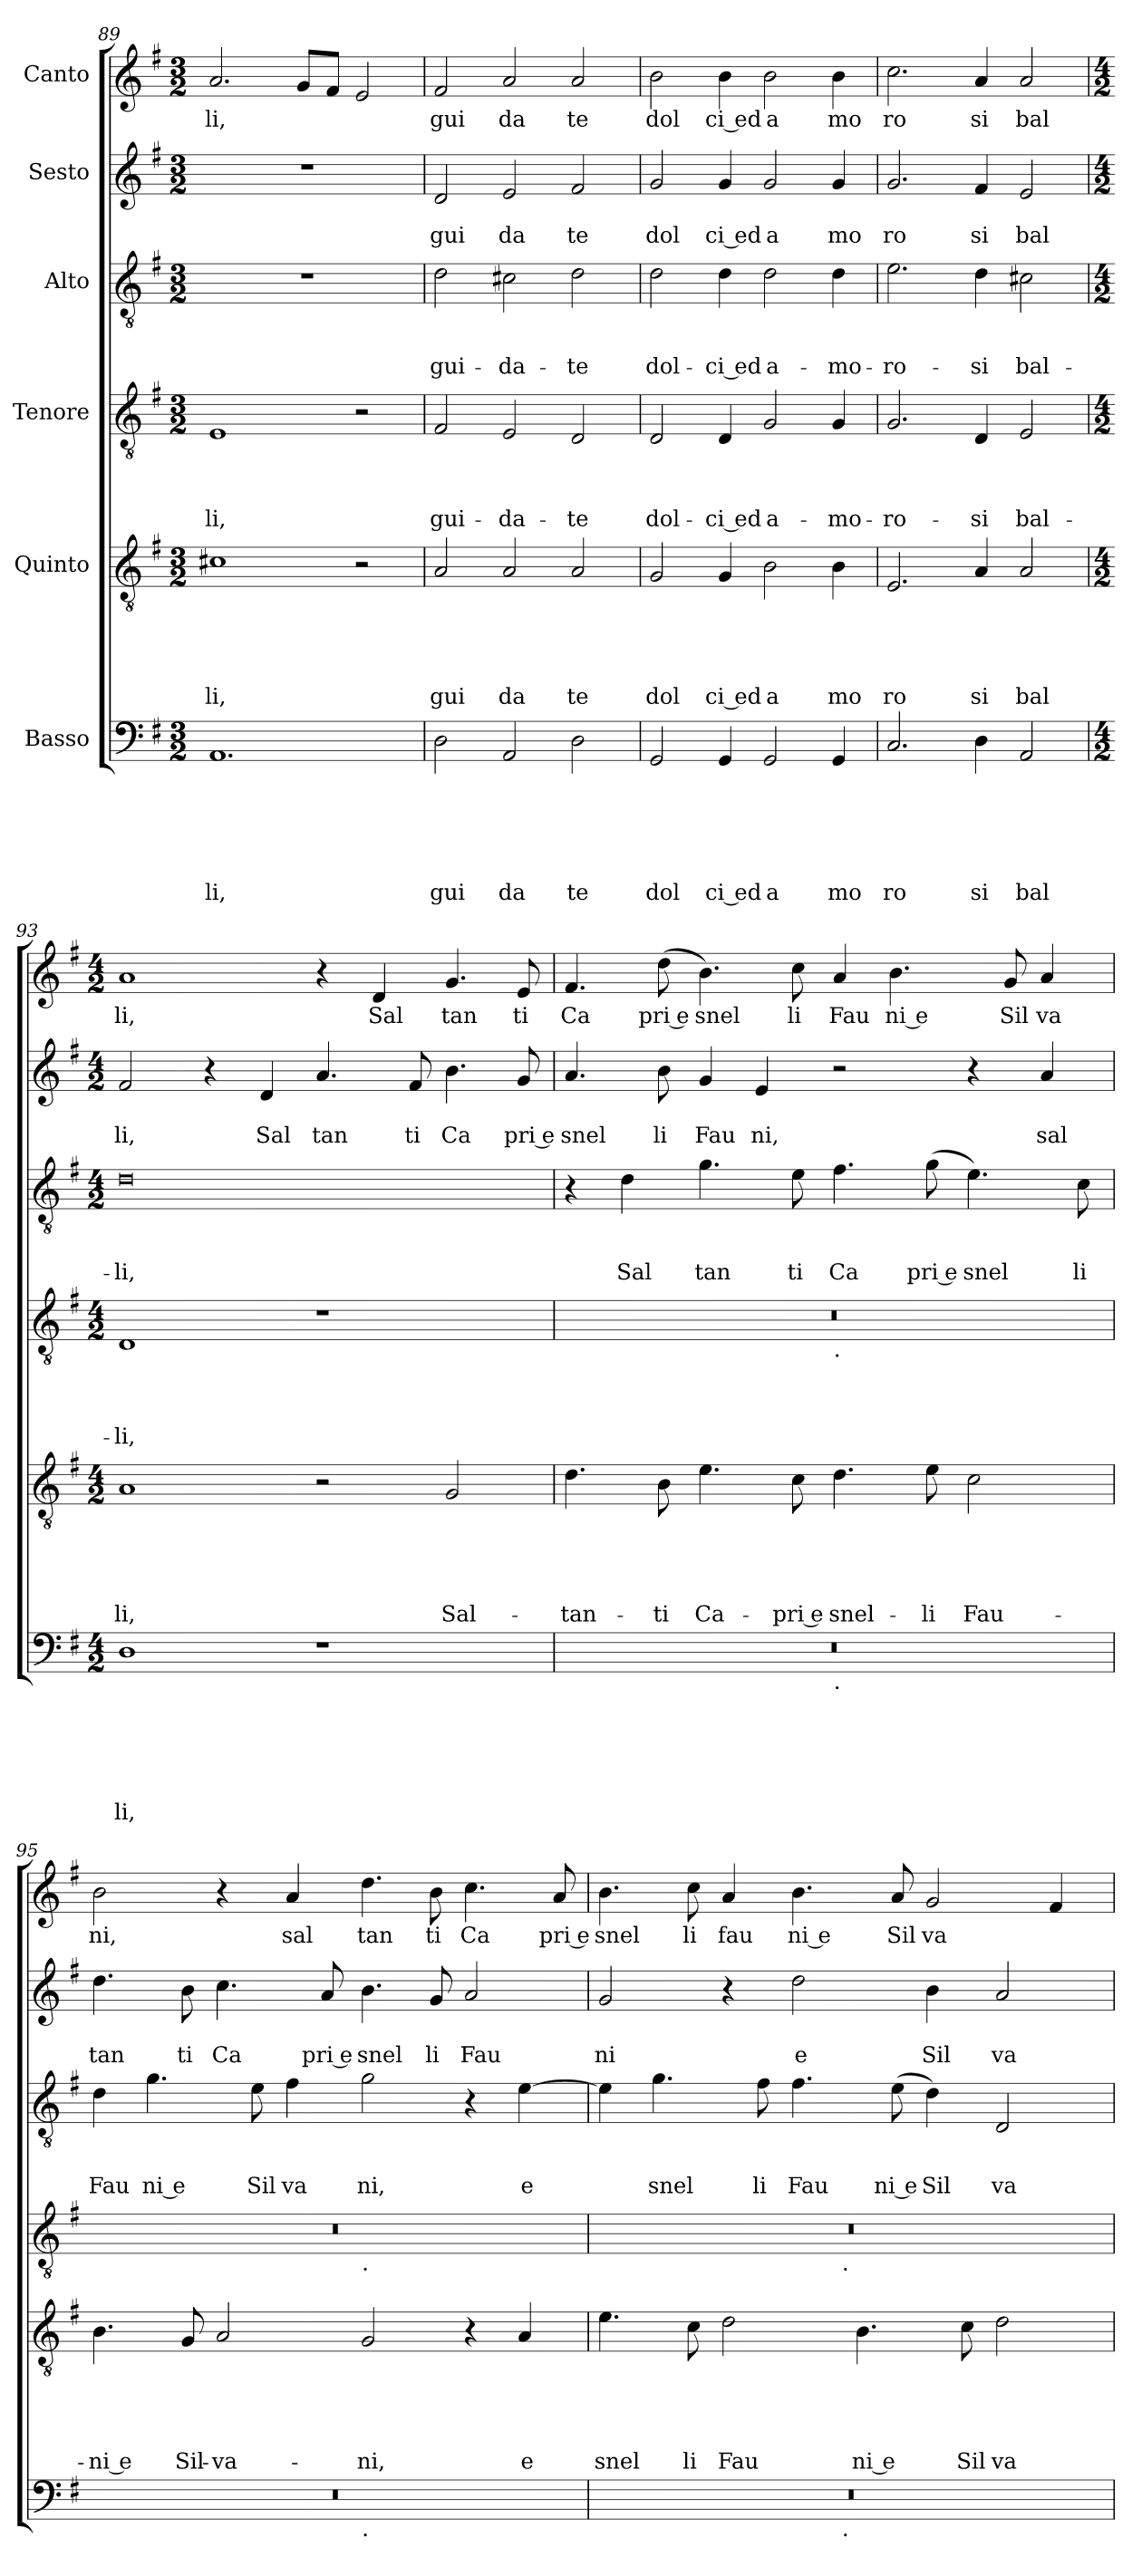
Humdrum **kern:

**kern	**text	**text	**text	**text	**text	**text	**kern	**text	**text	**text	**text	**text	**kern	**text	**text	**text	**text	**kern	**text	**text	**text	**kern	**text	**text	**kern	**text
*part6	*part6	*part6	*part6	*part6	*part6	*part6	*part5	*part5	*part5	*part5	*part5	*part5	*part4	*part4	*part4	*part4	*part4	*part3	*part3	*part3	*part3	*part2	*part2	*part2	*part1	*part1
*staff6	*staff6	*staff6	*staff6	*staff6	*staff6	*staff6	*staff5	*staff5	*staff5	*staff5	*staff5	*staff5	*staff4	*staff4	*staff4	*staff4	*staff4	*staff3	*staff3	*staff3	*staff3	*staff2	*staff2	*staff2	*staff1	*staff1
*I"Basso	*	*	*	*	*	*	*I"Quinto	*	*	*	*	*	*I"Tenore	*	*	*	*	*I"Alto	*	*	*	*I"Sesto	*	*	*I"Canto	*
*clefF4	*	*	*	*	*	*	*clefGv2	*	*	*	*	*	*clefGv2	*	*	*	*	*clefGv2	*	*	*	*clefG2	*	*	*clefG2	*
*k[f#]	*	*	*	*	*	*	*k[f#]	*	*	*	*	*	*k[f#]	*	*	*	*	*k[f#]	*	*	*	*k[f#]	*	*	*k[f#]	*
*G:	*	*	*	*	*	*	*G:	*	*	*	*	*	*G:	*	*	*	*	*G:	*	*	*	*G:	*	*	*G:	*
*M3/2	*	*	*	*	*	*	*M3/2	*	*	*	*	*	*M3/2	*	*	*	*	*M3/2	*	*	*	*M3/2	*	*	*M3/2	*
=89	=89	=89	=89	=89	=89	=89	=89	=89	=89	=89	=89	=89	=89	=89	=89	=89	=89	=89	=89	=89	=89	=89	=89	=89	=89	=89
!	!	!	!	!	!	!LO:LY:b	!	!	!	!	!	!LO:LY:b	!	!	!	!	!LO:LY:b	!LO:N:vis=1	!	!	!	!LO:N:vis=1	!	!	!	!LO:LY:b
1.AA	.	.	.	.	.	li,	1c#X	.	.	.	.	li,	1E	.	.	.	-li,	1.r	.	.	.	1.r	.	.	2.a/	li,
.	.	.	.	.	.	.	.	.	.	.	.	.	.	.	.	.	.	.	.	.	.	.	.	.	8g/L	.
.	.	.	.	.	.	.	.	.	.	.	.	.	.	.	.	.	.	.	.	.	.	.	.	.	8f#/J	.
.	.	.	.	.	.	.	2r	.	.	.	.	.	2r	.	.	.	.	.	.	.	.	.	.	.	2e/	.
=90	=90	=90	=90	=90	=90	=90	=90	=90	=90	=90	=90	=90	=90	=90	=90	=90	=90	=90	=90	=90	=90	=90	=90	=90	=90	=90
!	!	!	!	!	!	!LO:LY:b	!	!	!	!	!	!LO:LY:b	!	!	!	!	!LO:LY:b	!	!	!	!LO:LY:b	!	!	!LO:LY:b	!	!LO:LY:b
2D\	.	.	.	.	.	gui	2A/	.	.	.	.	gui	2F#/	.	.	.	gui-	2d\	.	.	gui-	2d/	.	gui	2f#/	gui
!	!	!	!	!	!	!LO:LY:b	!	!	!	!	!	!LO:LY:b	!	!	!	!	!LO:LY:b	!	!	!	!LO:LY:b	!	!	!LO:LY:b	!	!LO:LY:b
2AA/	.	.	.	.	.	da	2A/	.	.	.	.	da	2E/	.	.	.	-da-	2c#X\	.	.	-da-	2e/	.	da	2a/	da
!	!	!	!	!	!	!LO:LY:b	!	!	!	!	!	!LO:LY:b	!	!	!	!	!LO:LY:b	!	!	!	!LO:LY:b	!	!	!LO:LY:b	!	!LO:LY:b
2D\	.	.	.	.	.	te	2A/	.	.	.	.	te	2D/	.	.	.	-te	2d\	.	.	-te	2f#/	.	te	2a/	te
=91	=91	=91	=91	=91	=91	=91	=91	=91	=91	=91	=91	=91	=91	=91	=91	=91	=91	=91	=91	=91	=91	=91	=91	=91	=91	=91
!	!	!	!	!	!	!LO:LY:b	!	!	!	!	!	!LO:LY:b	!	!	!	!	!LO:LY:b	!	!	!	!LO:LY:b	!	!	!LO:LY:b	!	!LO:LY:b
2GG/	.	.	.	.	.	dol	2G/	.	.	.	.	dol	2D/	.	.	.	dol-	2d\	.	.	dol-	2g/	.	dol	2b\	dol
!	!	!	!	!	!	!LO:LY:b:rj	!	!	!	!	!	!LO:LY:b:rj	!	!	!	!	!LO:LY:b:rj	!	!	!	!LO:LY:b:rj	!	!	!LO:LY:b:rj	!	!LO:LY:b:rj
4GG/	.	.	.	.	.	ci ed	4G/	.	.	.	.	ci ed	4D/	.	.	.	-ci ed	4d\	.	.	-ci ed	4g/	.	ci ed	4b\	ci ed
!	!	!	!	!	!	!LO:LY:b	!	!	!	!	!	!LO:LY:b	!	!	!	!	!LO:LY:b	!	!	!	!LO:LY:b	!	!	!LO:LY:b	!	!LO:LY:b
2GG/	.	.	.	.	.	a	2B\	.	.	.	.	a	2G/	.	.	.	a-	2d\	.	.	a-	2g/	.	a	2b\	a
!	!	!	!	!	!	!LO:LY:b	!	!	!	!	!	!LO:LY:b	!	!	!	!	!LO:LY:b	!	!	!	!LO:LY:b	!	!	!LO:LY:b	!	!LO:LY:b
4GG/	.	.	.	.	.	mo	4B\	.	.	.	.	mo	4G/	.	.	.	-mo-	4d\	.	.	-mo-	4g/	.	mo	4b\	mo
=92	=92	=92	=92	=92	=92	=92	=92	=92	=92	=92	=92	=92	=92	=92	=92	=92	=92	=92	=92	=92	=92	=92	=92	=92	=92	=92
!	!	!	!	!	!	!LO:LY:b	!	!	!	!	!	!LO:LY:b	!	!	!	!	!LO:LY:b	!	!	!	!LO:LY:b	!	!	!LO:LY:b	!	!LO:LY:b
2.C/	.	.	.	.	.	ro	2.E/	.	.	.	.	ro	2.G/	.	.	.	-ro-	2.e\	.	.	-ro-	2.g/	.	ro	2.cc\	ro
!	!	!	!	!	!	!LO:LY:b	!	!	!	!	!	!LO:LY:b	!	!	!	!	!LO:LY:b	!	!	!	!LO:LY:b	!	!	!LO:LY:b	!	!LO:LY:b
4D\	.	.	.	.	.	si	4A/	.	.	.	.	si	4D/	.	.	.	-si	4d\	.	.	-si	4f#/	.	si	4a/	si
!	!	!	!	!	!	!LO:LY:b	!	!	!	!	!	!LO:LY:b	!	!	!	!	!LO:LY:b	!	!	!	!LO:LY:b	!	!	!LO:LY:b	!	!LO:LY:b
2AA/	.	.	.	.	.	bal	2A/	.	.	.	.	bal	2E/	.	.	.	bal-	2c#X\	.	.	bal-	2e/	.	bal	2a/	bal
!!LO:LB:g=z
=93	=93	=93	=93	=93	=93	=93	=93	=93	=93	=93	=93	=93	=93	=93	=93	=93	=93	=93	=93	=93	=93	=93	=93	=93	=93	=93
*M4/2	*	*	*	*	*	*	*M4/2	*	*	*	*	*	*M4/2	*	*	*	*	*M4/2	*	*	*	*M4/2	*	*	*M4/2	*
!	!	!	!	!	!	!LO:LY:b	!	!	!	!	!	!LO:LY:b	!	!	!	!	!LO:LY:b	!	!	!	!LO:LY:b	!	!	!LO:LY:b	!	!LO:LY:b
1D	.	.	.	.	.	li,	1A	.	.	.	.	li,	1D	.	.	.	-li,	0d	.	.	-li,	2f#/	.	li,	1a	li,
.	.	.	.	.	.	.	.	.	.	.	.	.	.	.	.	.	.	.	.	.	.	4r	.	.	.	.
!	!	!	!	!	!	!	!	!	!	!	!	!	!	!	!	!	!	!	!	!	!	!	!	!LO:LY:b	!	!
.	.	.	.	.	.	.	.	.	.	.	.	.	.	.	.	.	.	.	.	.	.	4d/	.	Sal	.	.
!	!	!	!	!	!	!	!	!	!	!	!	!	!	!	!	!	!	!	!	!	!	!	!	!LO:LY:b	!	!
1r	.	.	.	.	.	.	2r	.	.	.	.	.	1r	.	.	.	.	.	.	.	.	4.a/	.	tan	4r	.
!	!	!	!	!	!	!	!	!	!	!	!	!	!	!	!	!	!	!	!	!	!	!	!	!	!	!LO:LY:b
.	.	.	.	.	.	.	.	.	.	.	.	.	.	.	.	.	.	.	.	.	.	.	.	.	4d/	Sal
!	!	!	!	!	!	!	!	!	!	!	!	!	!	!	!	!	!	!	!	!	!	!	!	!LO:LY:b	!	!
.	.	.	.	.	.	.	.	.	.	.	.	.	.	.	.	.	.	.	.	.	.	8f#/	.	ti	.	.
!	!	!	!	!	!	!	!	!	!	!	!	!LO:LY:b	!	!	!	!	!	!	!	!	!	!	!	!LO:LY:b	!	!LO:LY:b
.	.	.	.	.	.	.	2G/	.	.	.	.	Sal-	.	.	.	.	.	.	.	.	.	4.b\	.	Ca	4.g/	tan
!	!	!	!	!	!	!	!	!	!	!	!	!	!	!	!	!	!	!	!	!	!	!	!	!LO:LY:b:rj	!	!LO:LY:b
.	.	.	.	.	.	.	.	.	.	.	.	.	.	.	.	.	.	.	.	.	.	8g/	.	pri e	8e/	ti
=94	=94	=94	=94	=94	=94	=94	=94	=94	=94	=94	=94	=94	=94	=94	=94	=94	=94	=94	=94	=94	=94	=94	=94	=94	=94	=94
!	!	!	!	!	!	!	!	!	!	!	!	!LO:LY:b	!	!	!	!	!	!	!	!	!	!	!	!LO:LY:b	!	!LO:LY:b
*^	*	*	*	*	*	*	*	*	*	*	*	*	*^	*	*	*	*	*	*	*	*	*	*	*	*	*
0r	1ryy	.	.	.	.	.	.	4.d\	.	.	.	.	-tan-	0r	1ryy	.	.	.	.	4r	.	.	.	4.a/	.	snel	4.f#/	Ca
!	!	!	!	!	!	!	!	!	!	!	!	!	!	!	!	!	!	!	!	!	!	!	!LO:LY:b	!	!	!	!	!
.	.	.	.	.	.	.	.	.	.	.	.	.	.	.	.	.	.	.	.	4d\	.	.	Sal	.	.	.	.	.
!	!	!	!	!	!	!	!	!	!	!	!	!	!LO:LY:b	!	!	!	!	!	!	!	!	!	!	!	!	!LO:LY:b	!	!LO:LY:b:rj
.	.	.	.	.	.	.	.	8B\	.	.	.	.	-ti	.	.	.	.	.	.	.	.	.	.	8b\	.	li	(<8dd\	pri e
!	!	!	!	!	!	!	!	!	!	!	!	!	!LO:LY:b	!	!	!	!	!	!	!	!	!	!LO:LY:b	!	!	!LO:LY:b	!	!LO:LY:b
.	.	.	.	.	.	.	.	4.e\	.	.	.	.	Ca-	.	.	.	.	.	.	4.g\	.	.	tan	4g/	.	Fau	4.b\)	snel
!	!	!	!	!	!	!	!	!	!	!	!	!	!	!	!	!	!	!	!	!	!	!	!	!	!	!LO:LY:b	!	!
.	.	.	.	.	.	.	.	.	.	.	.	.	.	.	.	.	.	.	.	.	.	.	.	4e/	.	ni,	.	.
!	!	!	!	!	!	!	!	!	!	!	!	!	!LO:LY:b:rj	!	!	!	!	!	!	!	!	!	!LO:LY:b	!	!	!	!	!LO:LY:b
.	.	.	.	.	.	.	.	8c\	.	.	.	.	-pri e	.	.	.	.	.	.	8e\	.	.	ti	.	.	.	8cc\	li
!	!	!	!	!	!	!	!	!	!	!	!	!	!	!	!LO:TX:b:t=.	!	!	!	!	!	!	!	!	!	!	!	!	!
!	!LO:TX:b:t=.	!	!	!	!	!	!	!	!	!	!	!	!	!	!	!	!	!	!	!	!	!	!	!	!	!	!	!
!	!	!	!	!	!	!	!	!	!	!	!	!	!LO:LY:b	!	!	!	!	!	!	!	!	!	!LO:LY:b	!	!	!	!	!LO:LY:b
.	1ryy	.	.	.	.	.	.	4.d\	.	.	.	.	snel-	.	1ryy	.	.	.	.	4.f#\	.	.	Ca	2r	.	.	4a/	Fau
!	!	!	!	!	!	!	!	!	!	!	!	!	!	!	!	!	!	!	!	!	!	!	!	!	!	!	!	!LO:LY:b:rj
.	.	.	.	.	.	.	.	.	.	.	.	.	.	.	.	.	.	.	.	.	.	.	.	.	.	.	4.b\	ni e
!	!	!	!	!	!	!	!	!	!	!	!	!	!LO:LY:b	!	!	!	!	!	!	!	!	!	!LO:LY:b:rj	!	!	!	!	!
.	.	.	.	.	.	.	.	8e\	.	.	.	.	-li	.	.	.	.	.	.	(<8g\	.	.	pri e	.	.	.	.	.
!	!	!	!	!	!	!	!	!	!	!	!	!	!LO:LY:b	!	!	!	!	!	!	!	!	!	!LO:LY:b	!	!	!	!	!
.	.	.	.	.	.	.	.	2c\	.	.	.	.	Fau-	.	.	.	.	.	.	4.e\)	.	.	snel	4r	.	.	.	.
!	!	!	!	!	!	!	!	!	!	!	!	!	!	!	!	!	!	!	!	!	!	!	!	!	!	!	!	!LO:LY:b
.	.	.	.	.	.	.	.	.	.	.	.	.	.	.	.	.	.	.	.	.	.	.	.	.	.	.	8g/	Sil
!	!	!	!	!	!	!	!	!	!	!	!	!	!	!	!	!	!	!	!	!	!	!	!	!	!	!LO:LY:b	!	!LO:LY:b
.	.	.	.	.	.	.	.	.	.	.	.	.	.	.	.	.	.	.	.	.	.	.	.	4a/	.	sal	4a/	va
!	!	!	!	!	!	!	!	!	!	!	!	!	!	!	!	!	!	!	!	!	!	!	!LO:LY:b	!	!	!	!	!
.	.	.	.	.	.	.	.	.	.	.	.	.	.	.	.	.	.	.	.	8c\	.	.	li	.	.	.	.	.
=95	=95	=95	=95	=95	=95	=95	=95	=95	=95	=95	=95	=95	=95	=95	=95	=95	=95	=95	=95	=95	=95	=95	=95	=95	=95	=95	=95	=95
!	!	!	!	!	!	!	!	!	!	!	!	!	!LO:LY:b:rj	!	!	!	!	!	!	!	!	!	!LO:LY:b	!	!	!LO:LY:b	!	!LO:LY:b
0r	1ryy	.	.	.	.	.	.	4.B\	.	.	.	.	-ni e	0r	1ryy	.	.	.	.	4d\	.	.	Fau	4.dd\	.	tan	2b\	ni,
!	!	!	!	!	!	!	!	!	!	!	!	!	!	!	!	!	!	!	!	!	!	!	!LO:LY:b:rj	!	!	!	!	!
.	.	.	.	.	.	.	.	.	.	.	.	.	.	.	.	.	.	.	.	4.g\	.	.	ni e	.	.	.	.	.
!	!	!	!	!	!	!	!	!	!	!	!	!	!LO:LY:b	!	!	!	!	!	!	!	!	!	!	!	!	!LO:LY:b	!	!
.	.	.	.	.	.	.	.	8G/	.	.	.	.	Sil-	.	.	.	.	.	.	.	.	.	.	8b\	.	ti	.	.
!	!	!	!	!	!	!	!	!	!	!	!	!	!LO:LY:b	!	!	!	!	!	!	!	!	!	!	!	!	!LO:LY:b	!	!
.	.	.	.	.	.	.	.	2A/	.	.	.	.	-va-	.	.	.	.	.	.	.	.	.	.	4.cc\	.	Ca	4r	.
!	!	!	!	!	!	!	!	!	!	!	!	!	!	!	!	!	!	!	!	!	!	!	!LO:LY:b	!	!	!	!	!
.	.	.	.	.	.	.	.	.	.	.	.	.	.	.	.	.	.	.	.	8e\	.	.	Sil	.	.	.	.	.
!	!	!	!	!	!	!	!	!	!	!	!	!	!	!	!	!	!	!	!	!	!	!	!LO:LY:b	!	!	!	!	!LO:LY:b
.	.	.	.	.	.	.	.	.	.	.	.	.	.	.	.	.	.	.	.	4f#\	.	.	va	.	.	.	4a/	sal
!	!	!	!	!	!	!	!	!	!	!	!	!	!	!	!	!	!	!	!	!	!	!	!	!	!	!LO:LY:b:rj	!	!
.	.	.	.	.	.	.	.	.	.	.	.	.	.	.	.	.	.	.	.	.	.	.	.	8a/	.	pri e	.	.
!	!	!	!	!	!	!	!	!	!	!	!	!	!	!	!LO:TX:b:t=.	!	!	!	!	!	!	!	!	!	!	!	!	!
!	!LO:TX:b:t=.	!	!	!	!	!	!	!	!	!	!	!	!	!	!	!	!	!	!	!	!	!	!	!	!	!	!	!
!	!	!	!	!	!	!	!	!	!	!	!	!	!LO:LY:b	!	!	!	!	!	!	!	!	!	!LO:LY:b	!	!	!LO:LY:b	!	!LO:LY:b
.	1ryy	.	.	.	.	.	.	2G/	.	.	.	.	-ni,	.	1ryy	.	.	.	.	2g\	.	.	ni,	4.b\	.	snel	4.dd\	tan
!	!	!	!	!	!	!	!	!	!	!	!	!	!	!	!	!	!	!	!	!	!	!	!	!	!	!LO:LY:b	!	!LO:LY:b
.	.	.	.	.	.	.	.	.	.	.	.	.	.	.	.	.	.	.	.	.	.	.	.	8g/	.	li	8b\	ti
!	!	!	!	!	!	!	!	!	!	!	!	!	!	!	!	!	!	!	!	!	!	!	!	!	!	!LO:LY:b	!	!LO:LY:b
.	.	.	.	.	.	.	.	4r	.	.	.	.	.	.	.	.	.	.	.	4r	.	.	.	2a/	.	Fau	4.cc\	Ca
!	!	!	!	!	!	!	!	!	!	!	!	!	!LO:LY:b	!	!	!	!	!	!	!	!	!	!LO:LY:b	!	!	!	!	!
.	.	.	.	.	.	.	.	4A/	.	.	.	.	e	.	.	.	.	.	.	[<4e\	.	.	e	.	.	.	.	.
!	!	!	!	!	!	!	!	!	!	!	!	!	!	!	!	!	!	!	!	!	!	!	!	!	!	!	!	!LO:LY:b:rj
.	.	.	.	.	.	.	.	.	.	.	.	.	.	.	.	.	.	.	.	.	.	.	.	.	.	.	8a/	pri e
!!LO:PB:g=z
=96	=96	=96	=96	=96	=96	=96	=96	=96	=96	=96	=96	=96	=96	=96	=96	=96	=96	=96	=96	=96	=96	=96	=96	=96	=96	=96	=96	=96
!	!	!	!	!	!	!	!	!	!	!	!	!	!LO:LY:b	!	!	!	!	!	!	!	!	!	!	!	!	!LO:LY:b	!	!LO:LY:b
0r	2ryy	.	.	.	.	.	.	4.e\	.	.	.	.	snel	0r	2ryy	.	.	.	.	4e\]	.	.	.	2g/	.	ni	4.b\	snel
!	!	!	!	!	!	!	!	!	!	!	!	!	!	!	!	!	!	!	!	!	!	!	!LO:LY:b	!	!	!	!	!
.	.	.	.	.	.	.	.	.	.	.	.	.	.	.	.	.	.	.	.	4.g\	.	.	snel	.	.	.	.	.
!	!	!	!	!	!	!	!	!	!	!	!	!	!LO:LY:b	!	!	!	!	!	!	!	!	!	!	!	!	!	!	!LO:LY:b
.	.	.	.	.	.	.	.	8c\	.	.	.	.	li	.	.	.	.	.	.	.	.	.	.	.	.	.	8cc\	li
!	!	!	!	!	!	!	!	!	!	!	!	!	!LO:LY:b	!	!	!	!	!	!	!	!	!	!	!	!	!	!	!LO:LY:b
.	4...ryy	.	.	.	.	.	.	2d\	.	.	.	.	Fau	.	4...ryy	.	.	.	.	.	.	.	.	4r	.	.	4a/	fau
!	!	!	!	!	!	!	!	!	!	!	!	!	!	!	!	!	!	!	!	!	!	!	!LO:LY:b	!	!	!	!	!
.	.	.	.	.	.	.	.	.	.	.	.	.	.	.	.	.	.	.	.	8f#\	.	.	li	.	.	.	.	.
!	!	!	!	!	!	!	!	!	!	!	!	!	!	!	!	!	!	!	!	!	!	!	!LO:LY:b	!	!	!LO:LY:b	!	!LO:LY:b:rj
.	.	.	.	.	.	.	.	.	.	.	.	.	.	.	.	.	.	.	.	4.f#\	.	.	Fau	2dd\	.	e	4.b\	ni e
!	!	!	!	!	!	!	!	!	!	!	!	!	!	!	!LO:TX:b:t=.	!	!	!	!	!	!	!	!	!	!	!	!	!
!	!LO:TX:b:t=.	!	!	!	!	!	!	!	!	!	!	!	!	!	!	!	!	!	!	!	!	!	!	!	!	!	!	!
.	1ryy	.	.	.	.	.	.	.	.	.	.	.	.	.	1ryy	.	.	.	.	.	.	.	.	.	.	.	.	.
!	!	!	!	!	!	!	!	!	!	!	!	!	!LO:LY:b:rj	!	!	!	!	!	!	!	!	!	!	!	!	!	!	!
.	.	.	.	.	.	.	.	4.B\	.	.	.	.	ni e	.	.	.	.	.	.	.	.	.	.	.	.	.	.	.
!	!	!	!	!	!	!	!	!	!	!	!	!	!	!	!	!	!	!	!	!	!	!	!LO:LY:b:rj	!	!	!	!	!LO:LY:b
.	.	.	.	.	.	.	.	.	.	.	.	.	.	.	.	.	.	.	.	(<8e\	.	.	ni e	.	.	.	8a/	Sil
!	!	!	!	!	!	!	!	!	!	!	!	!	!	!	!	!	!	!	!	!	!	!	!LO:LY:b	!	!	!LO:LY:b	!	!LO:LY:b
.	.	.	.	.	.	.	.	.	.	.	.	.	.	.	.	.	.	.	.	4d\)	.	.	Sil	4b\	.	Sil	2g/	va
!	!	!	!	!	!	!	!	!	!	!	!	!	!LO:LY:b	!	!	!	!	!	!	!	!	!	!	!	!	!	!	!
.	.	.	.	.	.	.	.	8c\	.	.	.	.	Sil	.	.	.	.	.	.	.	.	.	.	.	.	.	.	.
!	!	!	!	!	!	!	!	!	!	!	!	!	!LO:LY:b	!	!	!	!	!	!	!	!	!	!LO:LY:b	!	!	!LO:LY:b	!	!
.	.	.	.	.	.	.	.	2d\	.	.	.	.	va	.	.	.	.	.	.	2D/	.	.	va	2a/	.	va	.	.
.	.	.	.	.	.	.	.	.	.	.	.	.	.	.	.	.	.	.	.	.	.	.	.	.	.	.	4f#/	.
.	32ryy	.	.	.	.	.	.	.	.	.	.	.	.	.	32ryy	.	.	.	.	.	.	.	.	.	.	.	.	.
*v	*v	*	*	*	*	*	*	*	*	*	*	*	*	*v	*v	*	*	*	*	*	*	*	*	*	*	*	*	*
=	=	=	=	=	=	=	=	=	=	=	=	=	=	=	=	=	=	=	=	=	=	=	=	=	=	=
*-	*-	*-	*-	*-	*-	*-	*-	*-	*-	*-	*-	*-	*-	*-	*-	*-	*-	*-	*-	*-	*-	*-	*-	*-	*-	*-
